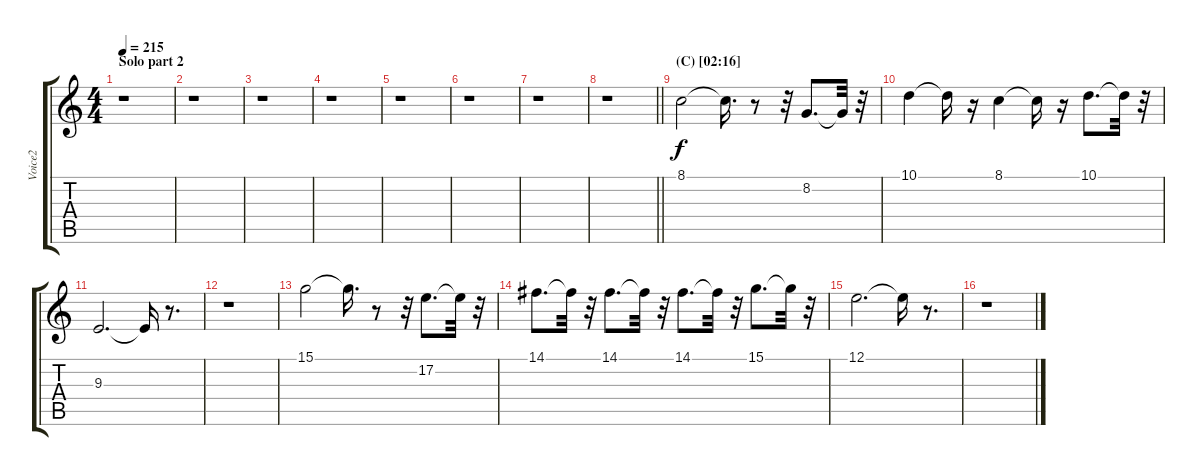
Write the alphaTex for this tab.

\track ("Voice2" "Voice2") {instrument trumpet}
\staff {score tabs}
\tuning (E4 B3 G3 D3 A2 E2) {hide}
\ts (4 4)
\section ("" "Solo part 2")
\tempo 215
\clef g2
\ks c
r.1{dy f} |
r.1 |
r.1 |
r.1 |
r.1 |
r.1 |
r.1 |
\barLineRight lightlight
r.1 |
\section ("" "(C) [02:16]")
8.1.2 8.1{t}.16{d} r.8 r.32 8.2.8{d} 8.2{t}.32 r.32 |
10.1.4 10.1{t}.16 r.16 8.1.4 8.1{t}.16 r.16 10.1.8{d} 10.1{t}.32 r.32 |
9.3.2{d} 9.3{t}.16 r.8{d} |
r.1 |
15.1.2 15.1{t}.16{d} r.8 r.32 17.2.8{d} 17.2{t}.32 r.32 |
14.1.8{d} 14.1{t}.32 r.32 14.1.8{d} 14.1{t}.32 r.32 14.1.8{d} 14.1{t}.32 r.32 15.1.8{d} 15.1{t}.32 r.32 |
12.1.2{d} 12.1{t}.16 r.8{d} |
r.1
